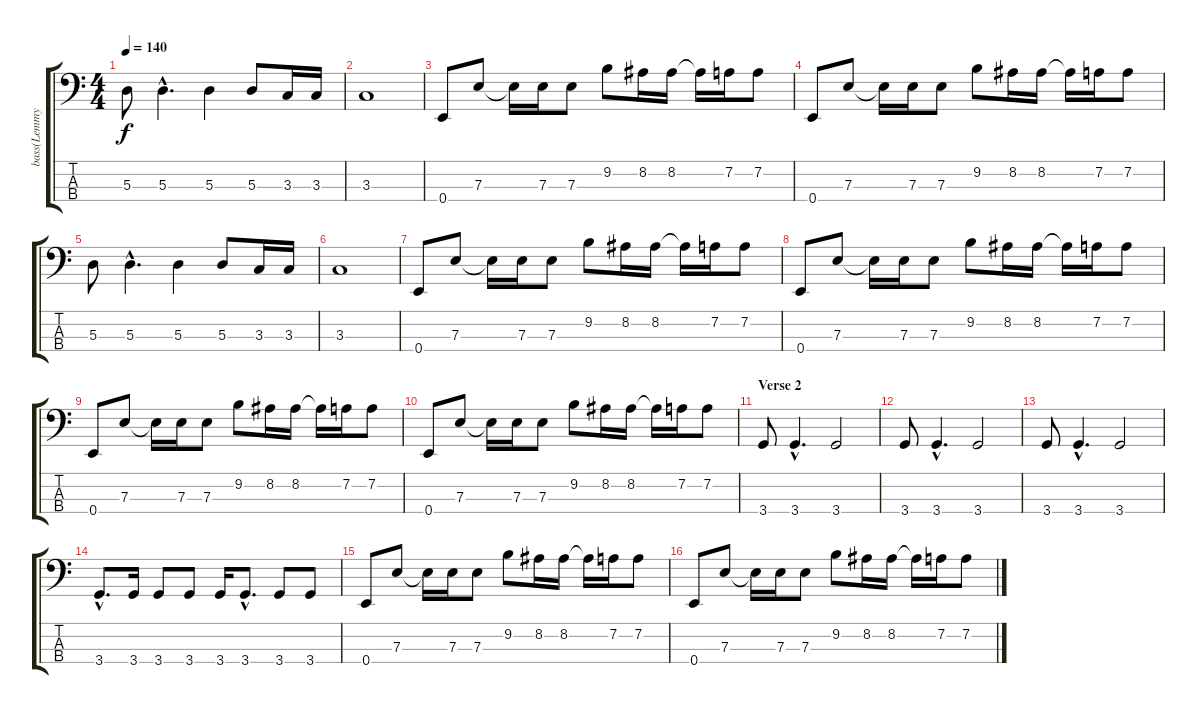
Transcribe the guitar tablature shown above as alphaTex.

\track ("bass(Lemmy!!!) " "bass(Lemmy") {instrument distortionguitar}
\staff {score tabs}
\tuning (G2 D2 A1 E1) {hide}
\ts (4 4)
\tempo 140
\clef f4
\ks c
5.3.8{dy f} 5.3{hac}.4{d} 5.3.4 5.3.8 3.3.16 3.3.16 |
3.3.1 |
0.4.8 7.3.8 7.3{t}.16 7.3.16 7.3.8 9.2.8 8.2.16 8.2.16 8.2{t}.16 7.2.16 7.2.8 |
0.4.8 7.3.8 7.3{t}.16 7.3.16 7.3.8 9.2.8 8.2.16 8.2.16 8.2{t}.16 7.2.16 7.2.8 |
5.3.8 5.3{hac}.4{d} 5.3.4 5.3.8 3.3.16 3.3.16 |
3.3.1 |
0.4.8 7.3.8 7.3{t}.16 7.3.16 7.3.8 9.2.8 8.2.16 8.2.16 8.2{t}.16 7.2.16 7.2.8 |
0.4.8 7.3.8 7.3{t}.16 7.3.16 7.3.8 9.2.8 8.2.16 8.2.16 8.2{t}.16 7.2.16 7.2.8 |
0.4.8 7.3.8 7.3{t}.16 7.3.16 7.3.8 9.2.8 8.2.16 8.2.16 8.2{t}.16 7.2.16 7.2.8 |
0.4.8 7.3.8 7.3{t}.16 7.3.16 7.3.8 9.2.8 8.2.16 8.2.16 8.2{t}.16 7.2.16 7.2.8 |
\section ("" "Verse 2")
3.4.8 3.4{hac}.4{d} 3.4.2 |
3.4.8 3.4{hac}.4{d} 3.4.2 |
3.4.8 3.4{hac}.4{d} 3.4.2 |
3.4{hac}.8{d} 3.4.16 3.4.8 3.4.8 3.4.16 3.4{hac}.8{d} 3.4.8 3.4.8 |
0.4.8 7.3.8 7.3{t}.16 7.3.16 7.3.8 9.2.8 8.2.16 8.2.16 8.2{t}.16 7.2.16 7.2.8 |
0.4.8 7.3.8 7.3{t}.16 7.3.16 7.3.8 9.2.8 8.2.16 8.2.16 8.2{t}.16 7.2.16 7.2.8
